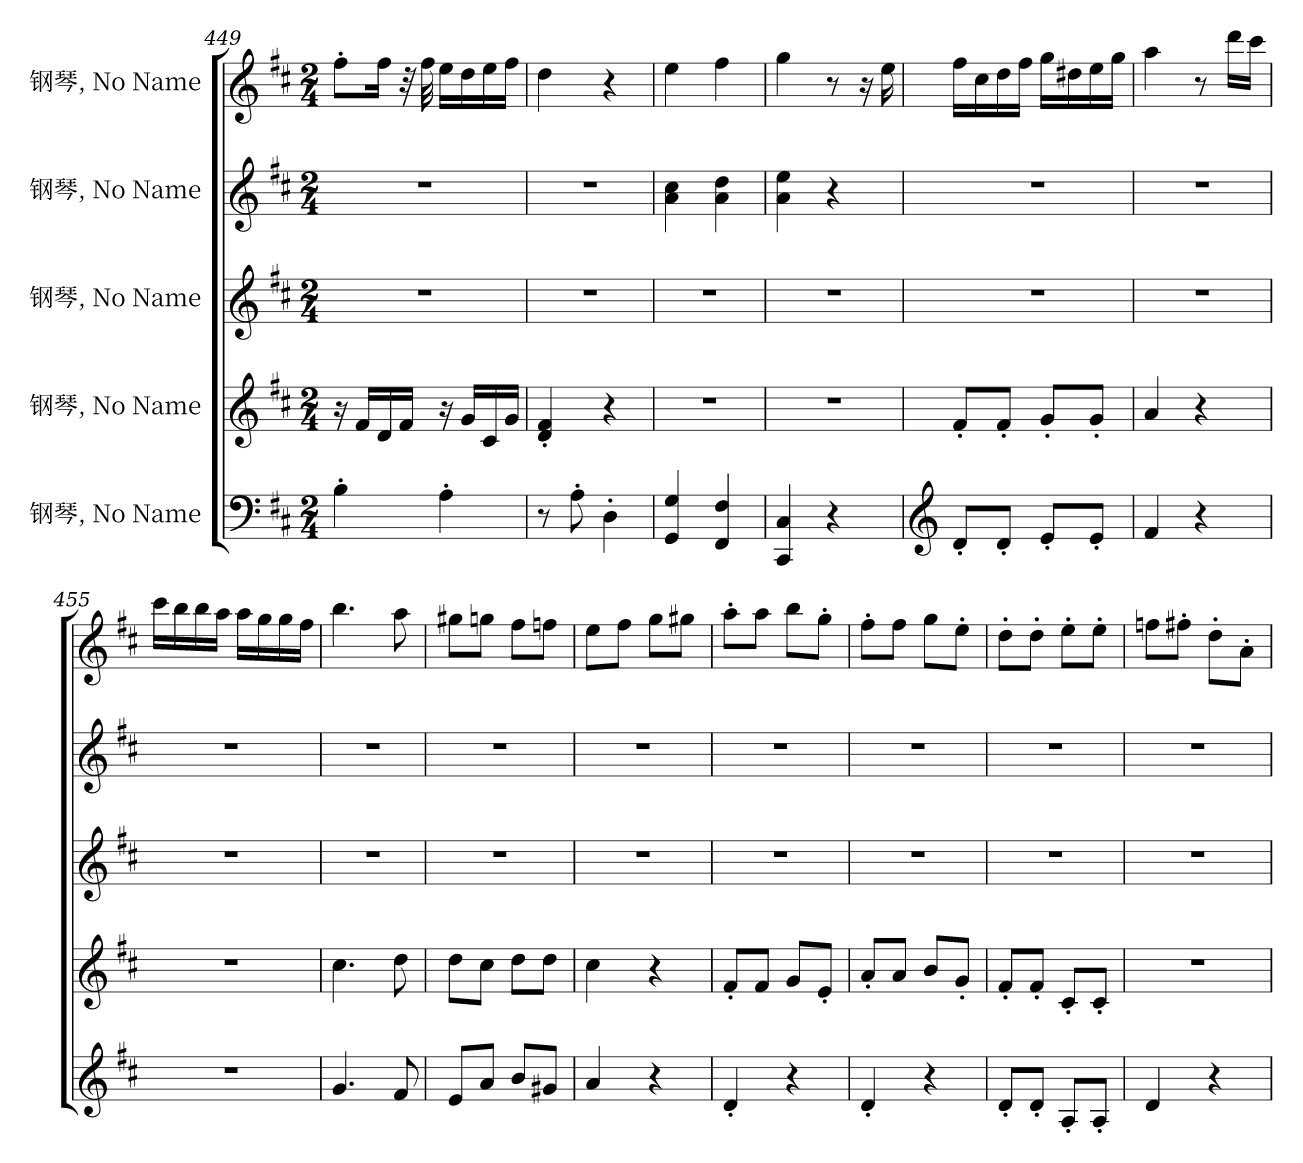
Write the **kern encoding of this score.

**kern	**kern	**kern	**kern	**kern
*part5	*part4	*part3	*part2	*part1
*staff5	*staff4	*staff3	*staff2	*staff1
*I"钢琴, No Name	*I"钢琴, No Name	*I"钢琴, No Name	*I"钢琴, No Name	*I"钢琴, No Name
!!LO:PB:g=z
*clefF4	*clefG2	*clefG2	*clefG2	*clefG2
*k[f#c#]	*k[f#c#]	*k[f#c#]	*k[f#c#]	*k[f#c#]
*M2/4	*M2/4	*M2/4	*M2/4	*M2/4
=449	=449	=449	=449	=449
4B'\	16r	2r	2r	8ff#'\L
.	16f#/LL	.	.	.
.	16d/	.	.	16ff#\Jk
.	16f#/JJ	.	.	32r
.	.	.	.	32ff#\
4A'\	16r	.	.	16ee\LL
.	16g/LL	.	.	16dd\
.	16c#/	.	.	16ee\
.	16g/JJ	.	.	16ff#\JJ
=450	=450	=450	=450	=450
8r	4d/' 4f#/'	2r	2r	4dd\
8A'\	.	.	.	.
4D'\	4r	.	.	4r
=451	=451	=451	=451	=451
4GG/ 4G/	2r	2r	4a\ 4cc#\	4ee\
4FF#/ 4F#/	.	.	4a\ 4dd\	4ff#\
=452	=452	=452	=452	=452
4CC#/ 4C#/	2r	2r	4a\ 4ee\	4gg\
4r	.	.	4r	8r
.	.	.	.	16r
.	.	.	.	16ee\
=453	=453	=453	=453	=453
*clefG2	*	*	*	*
8d'/L	8f#'/L	2r	2r	16ff#\LL
.	.	.	.	16cc#\
8d'/J	8f#'/J	.	.	16dd\
.	.	.	.	16ff#\JJ
8e'/L	8g'/L	.	.	16gg\LL
.	.	.	.	16dd#X\
8e'/J	8g'/J	.	.	16ee\
.	.	.	.	16gg\JJ
=454	=454	=454	=454	=454
4f#/	4a/	2r	2r	4aa\
4r	4r	.	.	8r
.	.	.	.	16ddd\LL
.	.	.	.	16ccc#\JJ
!!LO:LB:g=z
=455	=455	=455	=455	=455
2r	2r	2r	2r	16ccc#\LL
.	.	.	.	16bb\
.	.	.	.	16bb\
.	.	.	.	16aa\JJ
.	.	.	.	16aa\LL
.	.	.	.	16gg\
.	.	.	.	16gg\
.	.	.	.	16ff#\JJ
=456	=456	=456	=456	=456
4.g/	4.cc#\	2r	2r	4.bb\
8f#/	8dd\	.	.	8aa\
=457	=457	=457	=457	=457
8e/L	8dd\L	2r	2r	8gg#X\L
8a/J	8cc#\J	.	.	8ggn\J
8b/L	8dd\L	.	.	8ff#\L
8g#X/J	8dd\J	.	.	8ffn\J
=458	=458	=458	=458	=458
4a/	4cc#\	2r	2r	8ee\L
.	.	.	.	8ff#\J
4r	4r	.	.	8gg\L
.	.	.	.	8gg#X\J
=459	=459	=459	=459	=459
*	*	*	*	*MM132
4d'/	8f#'/L	2r	2r	8aa'\L
.	8f#/J	.	.	8aa\J
4r	8g/L	.	.	8bb\L
.	8e'/J	.	.	8gg'\J
=460	=460	=460	=460	=460
4d'/	8a'/L	2r	2r	8ff#'\L
.	8a/J	.	.	8ff#\J
4r	8b/L	.	.	8gg\L
.	8g'/J	.	.	8ee'\J
!!LO:PB:g=z
=461	=461	=461	=461	=461
8d'/L	8f#'/L	2r	2r	8dd'\L
8d'/J	8f#'/J	.	.	8dd'\J
8A'/L	8c#'/L	.	.	8ee'\L
8A'/J	8c#'/J	.	.	8ee'\J
=462	=462	=462	=462	=462
4d/	2r	2r	2r	8ffn\L
.	.	.	.	8ff#X'\J
4r	.	.	.	8dd'\L
.	.	.	.	8a'\J
=	=	=	=	=
*-	*-	*-	*-	*-
